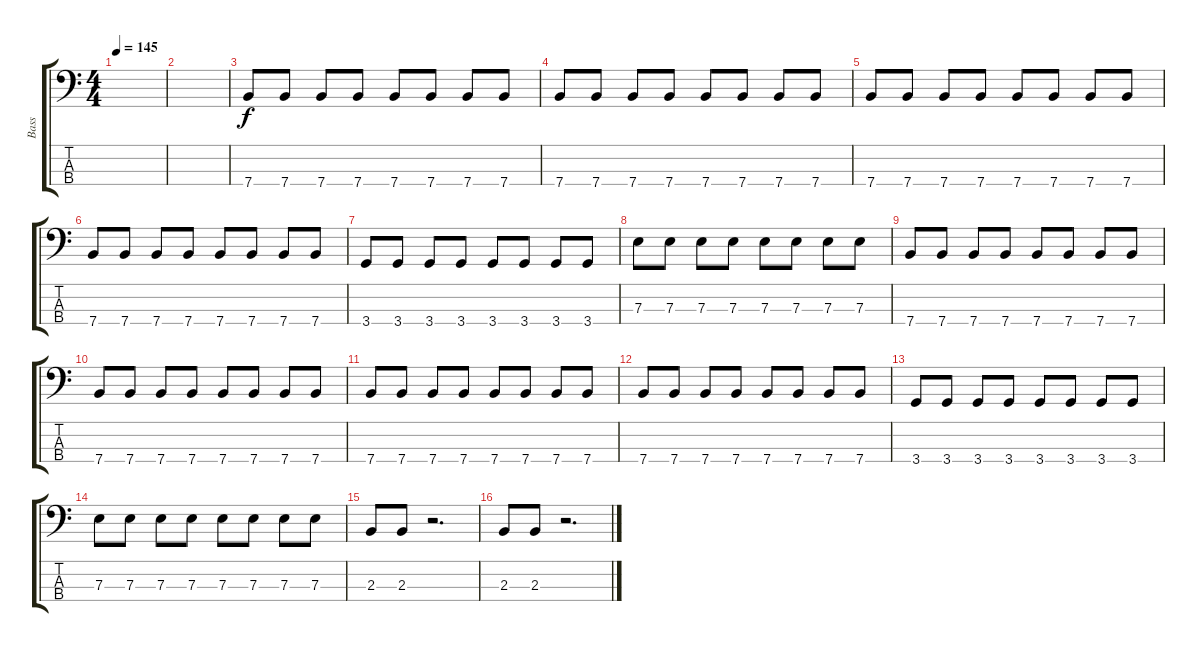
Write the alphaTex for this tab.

\track ("Bass" "Bass") {instrument electricbasspick}
\staff {score tabs}
\tuning (G2 D2 A1 E1) {hide}
\ts (4 4)
\tempo 145
\clef f4
\ks c
|
|
7.4.8 7.4.8 7.4.8 7.4.8 7.4.8 7.4.8 7.4.8 7.4.8 |
7.4.8 7.4.8 7.4.8 7.4.8 7.4.8 7.4.8 7.4.8 7.4.8 |
7.4.8 7.4.8 7.4.8 7.4.8 7.4.8 7.4.8 7.4.8 7.4.8 |
7.4.8 7.4.8 7.4.8 7.4.8 7.4.8 7.4.8 7.4.8 7.4.8 |
3.4.8 3.4.8 3.4.8 3.4.8 3.4.8 3.4.8 3.4.8 3.4.8 |
7.3.8 7.3.8 7.3.8 7.3.8 7.3.8 7.3.8 7.3.8 7.3.8 |
7.4.8 7.4.8 7.4.8 7.4.8 7.4.8 7.4.8 7.4.8 7.4.8 |
7.4.8 7.4.8 7.4.8 7.4.8 7.4.8 7.4.8 7.4.8 7.4.8 |
7.4.8 7.4.8 7.4.8 7.4.8 7.4.8 7.4.8 7.4.8 7.4.8 |
7.4.8 7.4.8 7.4.8 7.4.8 7.4.8 7.4.8 7.4.8 7.4.8 |
3.4.8 3.4.8 3.4.8 3.4.8 3.4.8 3.4.8 3.4.8 3.4.8 |
7.3.8 7.3.8 7.3.8 7.3.8 7.3.8 7.3.8 7.3.8 7.3.8 |
2.3.8 2.3.8 r.2{d} |
2.3.8 2.3.8 r.2{d}
